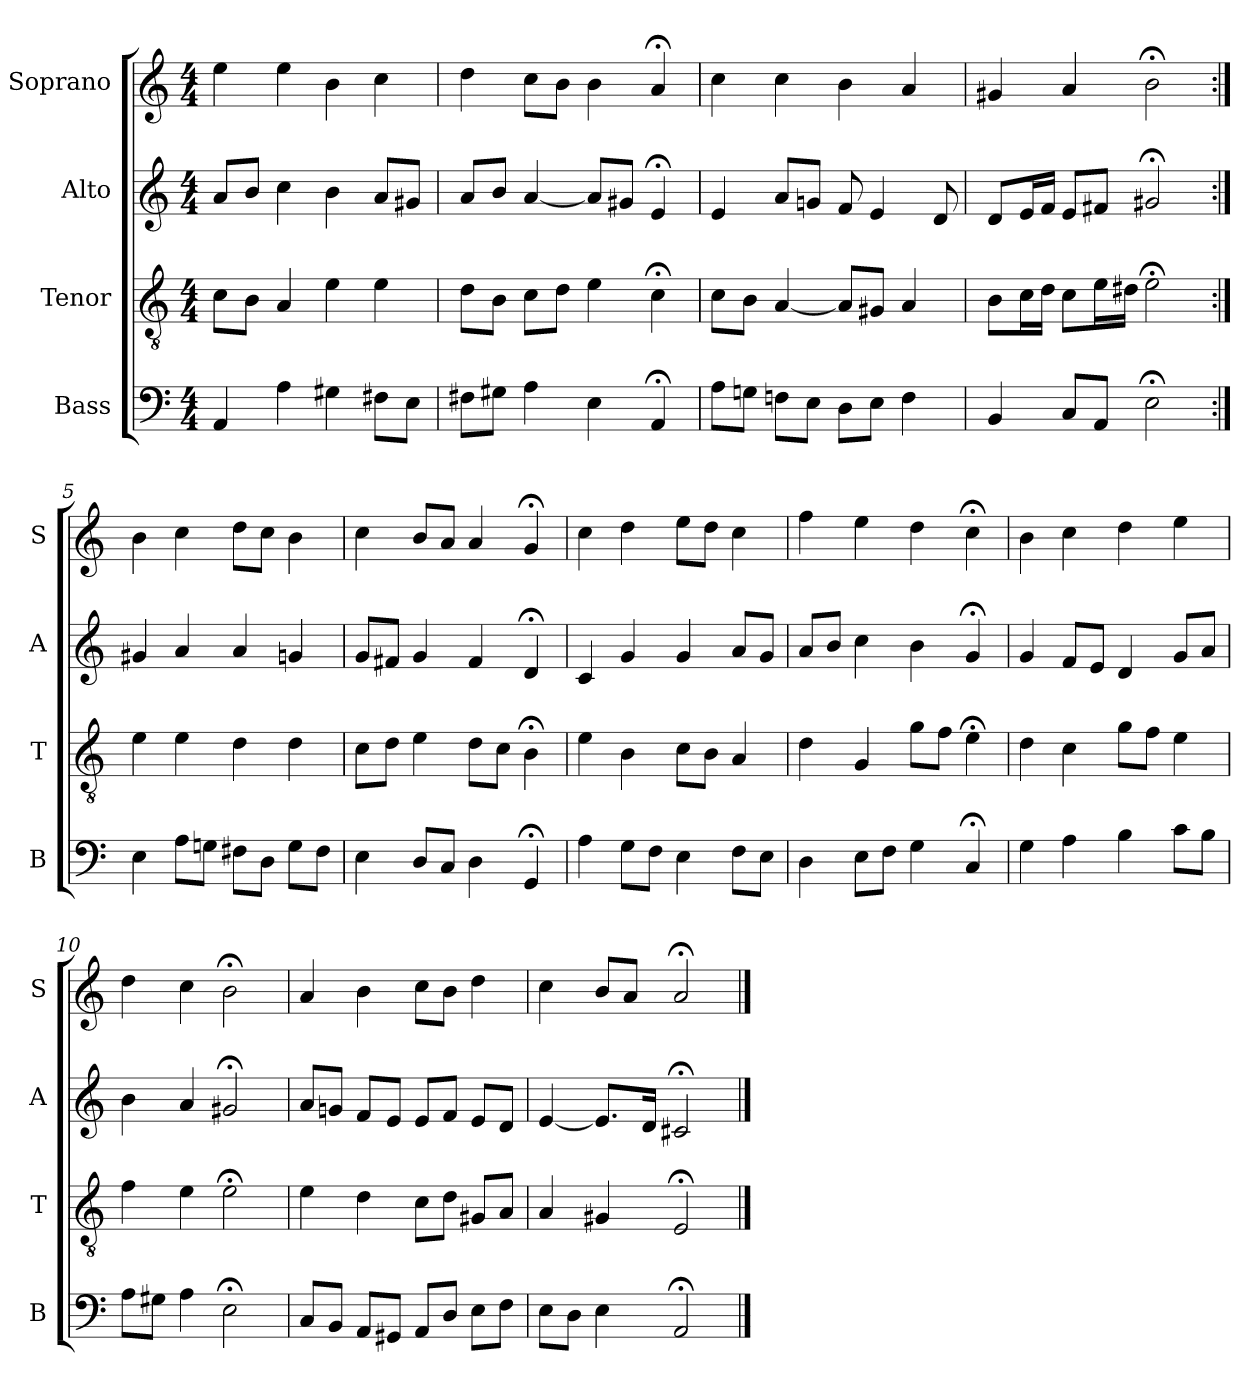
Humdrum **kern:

**kern	**kern	**kern	**kern
*part4	*part3	*part2	*part1
*staff4	*staff3	*staff2	*staff1
*I"Bass	*I"Tenor	*I"Alto	*I"Soprano
*I'B	*I'T	*I'A	*I'S
*clefF4	*clefGv2	*clefG2	*clefG2
*k[]	*k[]	*k[]	*k[]
*a:	*a:	*a:	*a:
*M4/4	*M4/4	*M4/4	*M4/4
*MM100	*MM100	*MM100	*MM100
=1	=1	=1	=1
4AA	8cL	8aL	4ee
.	8BJ	8bJ	.
4A	4A	4cc	4ee
4G#X	4e	4b	4b
8F#XL	4e	8aL	4cc
8EJ	.	8g#XJ	.
=2	=2	=2	=2
8F#XL	8dL	8aL	4dd
8G#XJ	8BJ	8bJ	.
4A	8cL	[4a	8ccL
.	8dJ	.	8bJ
4E	4e	8aL]	4b
.	.	8g#XJ	.
4AA;<	4c;<	4e;<	4a;<
=3	=3	=3	=3
8AL	8cL	4e	4cc
8GnJ	8BJ	.	.
8FnL	[4A	8aL	4cc
8EJ	.	8gnJ	.
8DL	8AL]	8f	4b
8EJ	8G#XJ	4e	.
4F	4A	.	4a
.	.	8d	.
=4	=4	=4	=4
4BB	8BL	8dL	4g#X
.	16cL	16eL	.
.	16dJJ	16fJJ	.
8CL	8cL	8eL	4a
8AAJ	16eL	8f#XJ	.
.	16d#XJJ	.	.
2E;<	2e;<	2g#X;<	2b;<
=5:|!	=5:|!	=5:|!	=5:|!
4E	4e	4g#X	4b
8AL	4e	4a	4cc
8GnJ	.	.	.
8F#XL	4d	4a	8ddL
8DJ	.	.	8ccJ
8GL	4d	4gn	4b
8F#J	.	.	.
=6	=6	=6	=6
4E	8cL	8gL	4cc
.	8dJ	8f#XJ	.
8DL	4e	4g	8bL
8CJ	.	.	8aJ
4D	8dL	4f#	4a
.	8cJ	.	.
4GG;<	4B;<	4d;<	4g;<
=7	=7	=7	=7
4A	4e	4c	4cc
8GL	4B	4g	4dd
8FJ	.	.	.
4E	8cL	4g	8eeL
.	8BJ	.	8ddJ
8FL	4A	8aL	4cc
8EJ	.	8gJ	.
=8	=8	=8	=8
4D	4d	8aL	4ff
.	.	8bJ	.
8EL	4G	4cc	4ee
8FJ	.	.	.
4G	8gL	4b	4dd
.	8fJ	.	.
4C;<	4e;<	4g;<	4cc;<
=9	=9	=9	=9
4G	4d	4g	4b
4A	4c	8fL	4cc
.	.	8eJ	.
4B	8gL	4d	4dd
.	8fJ	.	.
8cL	4e	8gL	4ee
8BJ	.	8aJ	.
=10	=10	=10	=10
8AL	4f	4b	4dd
8G#XJ	.	.	.
4A	4e	4a	4cc
2E;<	2e;<	2g#X;<	2b;<
=11	=11	=11	=11
8CL	4e	8aL	4a
8BBJ	.	8gnJ	.
8AAL	4d	8fL	4b
8GG#XJ	.	8eJ	.
8AAL	8cL	8eL	8ccL
8DJ	8dJ	8fJ	8bJ
8EL	8G#XL	8eL	4dd
8FJ	8AJ	8dJ	.
=12	=12	=12	=12
8EL	4A	[4e	4cc
8DJ	.	.	.
4E	4G#X	8.eL]	8bL
.	.	.	8aJ
.	.	16dJk	.
2AA;<	2E;<	2c#X;<	2a;<
==	==	==	==
*-	*-	*-	*-
